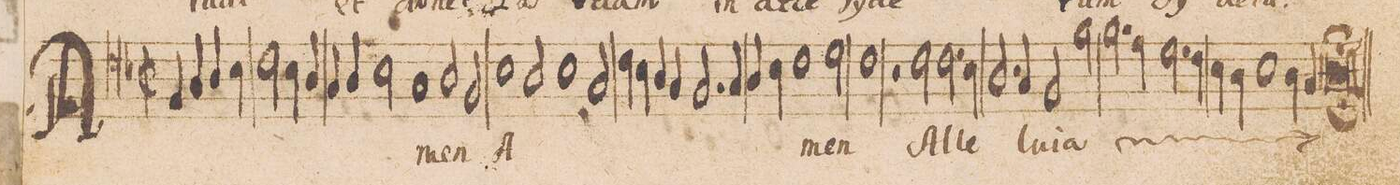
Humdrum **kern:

**kern	**text	**text
*I"ALTVS.	*	*
*clefC4	*	*
*k[b-]	*	*
*met(c|)	*	*
*M2/1	*	*
*M2/1	*	*
*met(c|)	*	*
4F/	A-	.
4G/	.	.
4A/	.	.
4B-\	.	.
2c\	.	.
4B-\	.	.
4A/	.	.
=112-	=112-	=112-
4G/	.	.
4A/	.	.
2B-\	.	.
1G	.	.
=113-	=113-	=113-
2A/	.	.
2F/	-men	.
1B-	A-	.
=114-	=114-	=114-
2A/	.	.
1B-	.	.
2G/	.	.
=115-	=115-	=115-
4c\	.	.
4B-\	.	.
4A/	.	.
4G/	.	.
2.F/	.	.
4G/	.	.
=116-	=116-	=116-
4A/	.	.
4B-\	.	.
1c	.	.
2d\	.	.
=117-	=117-	=117-
1c	-men	.
2r	.	.
2c\	Al-	.
=118-	=118-	=118-
2.c\	-le-	.
4B-\	.	.
2.A/	.	.
4G/	.	.
=119-	=119-	=119-
2F/	-lu-	.
2f\	-ia	.
*	*ij	*
2.f\	Al-	.
4e\	.	.
=120-	=120-	=120-
2.d\	-le-	.
4c\	.	.
4B-\	.	.
4A\	.	.
1B-\	-lu-	.
=121-	=121-	=121-
4A\	-ia.	.
*	*Xij	*
4G/	.	.
1Al;;	.	.
==	==	==
*-	*-	*-
